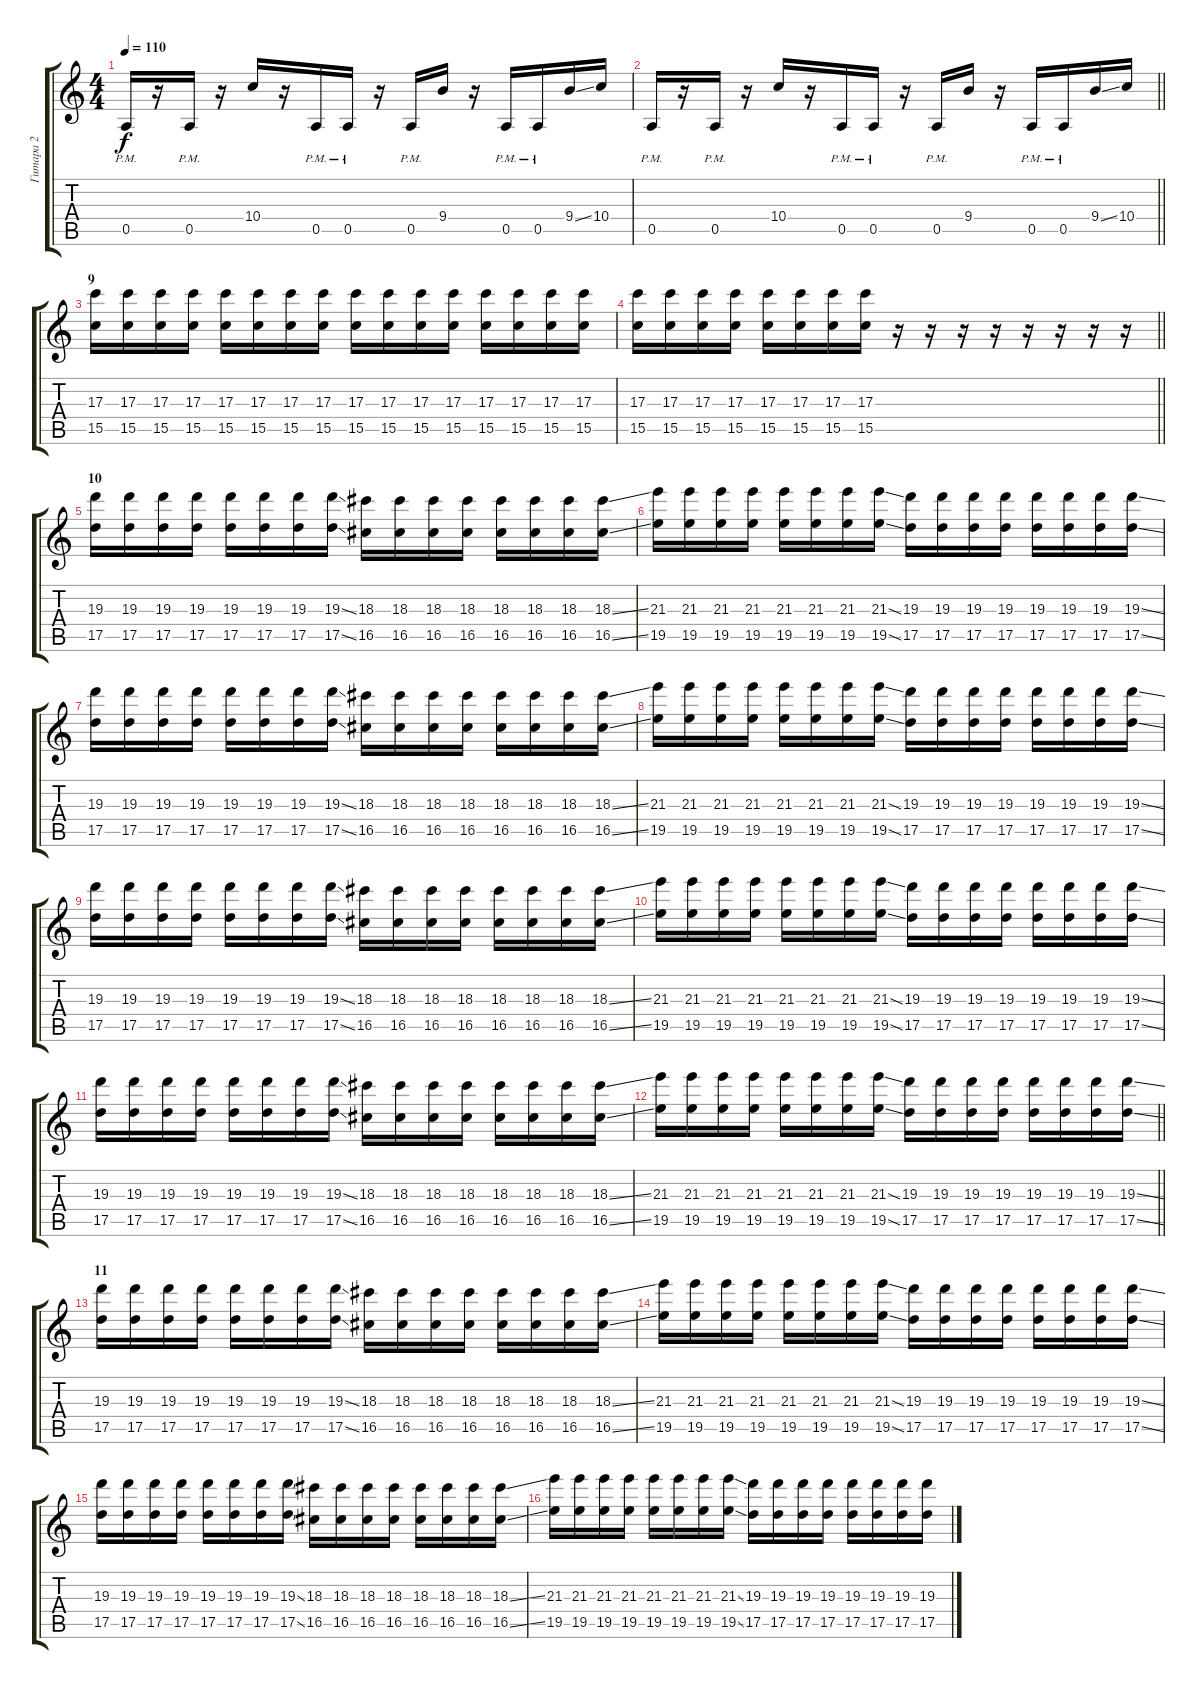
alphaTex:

\track ("Гитара 2" "Гитара 2") {instrument distortionguitar}
\staff {score tabs}
\tuning (E4 B3 G3 D3 A2 D2) {hide}
\ts (4 4)
\tempo 110
\clef g2
\ks c
0.5{pm}.16{dy f} r.16 0.5{pm}.16 r.16 10.4.16 r.16 0.5{pm}.16 0.5{pm}.16 r.16 0.5{pm}.16 9.4.16 r.16 0.5{pm}.16 0.5{pm}.16 9.4{ss}.16 10.4.16 |
\barLineRight lightlight
0.5{pm}.16 r.16 0.5{pm}.16 r.16 10.4.16 r.16 0.5{pm}.16 0.5{pm}.16 r.16 0.5{pm}.16 9.4.16 r.16 0.5{pm}.16 0.5{pm}.16 9.4{ss}.16 10.4.16 |
\section ("" "9")
(17.3 15.5).16{volume 7} (17.3 15.5).16 (17.3 15.5).16 (17.3 15.5).16 (17.3 15.5).16 (17.3 15.5).16 (17.3 15.5).16 (17.3 15.5).16 (17.3 15.5).16 (17.3 15.5).16 (17.3 15.5).16 (17.3 15.5).16 (17.3 15.5).16 (17.3 15.5).16 (17.3 15.5).16 (17.3 15.5).16 |
\barLineRight lightlight
(17.3 15.5).16 (17.3 15.5).16 (17.3 15.5).16 (17.3 15.5).16 (17.3 15.5).16 (17.3 15.5).16 (17.3 15.5).16 (17.3 15.5).16 r.16 r.16 r.16 r.16 r.16 r.16 r.16 r.16 |
\section ("" "10")
(19.3 17.5).16 (19.3 17.5).16 (19.3 17.5).16 (19.3 17.5).16 (19.3 17.5).16 (19.3 17.5).16 (19.3 17.5).16 (19.3{ss} 17.5{ss}).16 (18.3 16.5).16 (18.3 16.5).16 (18.3 16.5).16 (18.3 16.5).16 (18.3 16.5).16 (18.3 16.5).16 (18.3 16.5).16 (18.3{ss} 16.5{ss}).16 |
(21.3 19.5).16 (21.3 19.5).16 (21.3 19.5).16 (21.3 19.5).16 (21.3 19.5).16 (21.3 19.5).16 (21.3 19.5).16 (21.3{ss} 19.5{ss}).16 (19.3 17.5).16 (19.3 17.5).16 (19.3 17.5).16 (19.3 17.5).16 (19.3 17.5).16 (19.3 17.5).16 (19.3 17.5).16 (19.3{ss} 17.5{ss}).16 |
(19.3 17.5).16 (19.3 17.5).16 (19.3 17.5).16 (19.3 17.5).16 (19.3 17.5).16 (19.3 17.5).16 (19.3 17.5).16 (19.3{ss} 17.5{ss}).16 (18.3 16.5).16 (18.3 16.5).16 (18.3 16.5).16 (18.3 16.5).16 (18.3 16.5).16 (18.3 16.5).16 (18.3 16.5).16 (18.3{ss} 16.5{ss}).16 |
(21.3 19.5).16 (21.3 19.5).16 (21.3 19.5).16 (21.3 19.5).16 (21.3 19.5).16 (21.3 19.5).16 (21.3 19.5).16 (21.3{ss} 19.5{ss}).16 (19.3 17.5).16 (19.3 17.5).16 (19.3 17.5).16 (19.3 17.5).16 (19.3 17.5).16 (19.3 17.5).16 (19.3 17.5).16 (19.3{ss} 17.5{ss}).16 |
(19.3 17.5).16 (19.3 17.5).16 (19.3 17.5).16 (19.3 17.5).16 (19.3 17.5).16 (19.3 17.5).16 (19.3 17.5).16 (19.3{ss} 17.5{ss}).16 (18.3 16.5).16 (18.3 16.5).16 (18.3 16.5).16 (18.3 16.5).16 (18.3 16.5).16 (18.3 16.5).16 (18.3 16.5).16 (18.3{ss} 16.5{ss}).16 |
(21.3 19.5).16 (21.3 19.5).16 (21.3 19.5).16 (21.3 19.5).16 (21.3 19.5).16 (21.3 19.5).16 (21.3 19.5).16 (21.3{ss} 19.5{ss}).16 (19.3 17.5).16 (19.3 17.5).16 (19.3 17.5).16 (19.3 17.5).16 (19.3 17.5).16 (19.3 17.5).16 (19.3 17.5).16 (19.3{ss} 17.5{ss}).16 |
(19.3 17.5).16 (19.3 17.5).16 (19.3 17.5).16 (19.3 17.5).16 (19.3 17.5).16 (19.3 17.5).16 (19.3 17.5).16 (19.3{ss} 17.5{ss}).16 (18.3 16.5).16 (18.3 16.5).16 (18.3 16.5).16 (18.3 16.5).16 (18.3 16.5).16 (18.3 16.5).16 (18.3 16.5).16 (18.3{ss} 16.5{ss}).16 |
\barLineRight lightlight
(21.3 19.5).16 (21.3 19.5).16 (21.3 19.5).16 (21.3 19.5).16 (21.3 19.5).16 (21.3 19.5).16 (21.3 19.5).16 (21.3{ss} 19.5{ss}).16 (19.3 17.5).16 (19.3 17.5).16 (19.3 17.5).16 (19.3 17.5).16 (19.3 17.5).16 (19.3 17.5).16 (19.3 17.5).16 (19.3{ss} 17.5{ss}).16 |
\section ("" "11")
(19.3 17.5).16 (19.3 17.5).16 (19.3 17.5).16 (19.3 17.5).16 (19.3 17.5).16 (19.3 17.5).16 (19.3 17.5).16 (19.3{ss} 17.5{ss}).16 (18.3 16.5).16 (18.3 16.5).16 (18.3 16.5).16 (18.3 16.5).16 (18.3 16.5).16 (18.3 16.5).16 (18.3 16.5).16 (18.3{ss} 16.5{ss}).16 |
(21.3 19.5).16 (21.3 19.5).16 (21.3 19.5).16 (21.3 19.5).16 (21.3 19.5).16 (21.3 19.5).16 (21.3 19.5).16 (21.3{ss} 19.5{ss}).16 (19.3 17.5).16 (19.3 17.5).16 (19.3 17.5).16 (19.3 17.5).16 (19.3 17.5).16 (19.3 17.5).16 (19.3 17.5).16 (19.3{ss} 17.5{ss}).16 |
(19.3 17.5).16 (19.3 17.5).16 (19.3 17.5).16 (19.3 17.5).16 (19.3 17.5).16 (19.3 17.5).16 (19.3 17.5).16 (19.3{ss} 17.5{ss}).16 (18.3 16.5).16 (18.3 16.5).16 (18.3 16.5).16 (18.3 16.5).16 (18.3 16.5).16 (18.3 16.5).16 (18.3 16.5).16 (18.3{ss} 16.5{ss}).16 |
(21.3 19.5).16 (21.3 19.5).16 (21.3 19.5).16 (21.3 19.5).16 (21.3 19.5).16 (21.3 19.5).16 (21.3 19.5).16 (21.3{ss} 19.5{ss}).16 (19.3 17.5).16 (19.3 17.5).16 (19.3 17.5).16 (19.3 17.5).16 (19.3 17.5).16 (19.3 17.5).16 (19.3 17.5).16 (19.3{ss} 17.5{ss}).16
